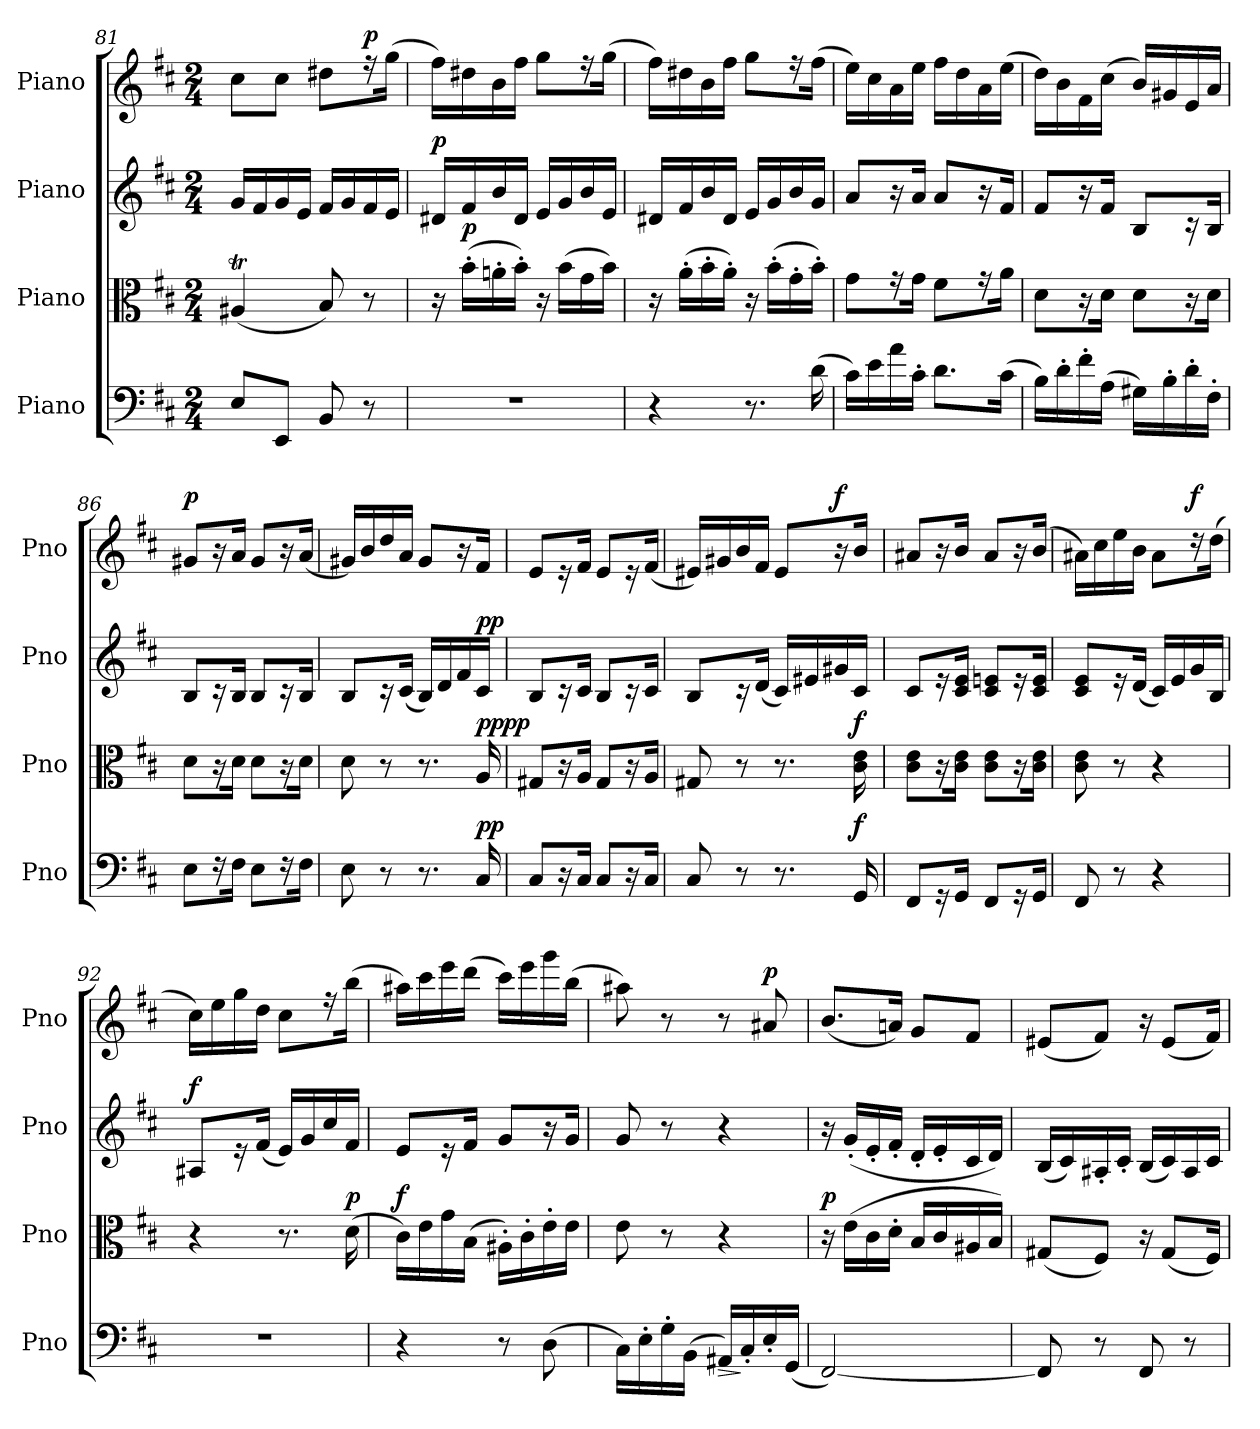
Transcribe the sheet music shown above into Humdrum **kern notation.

**kern	**dynam	**kern	**dynam	**kern	**dynam	**kern	**dynam
*part4	*part4	*part3	*part3	*part2	*part2	*part1	*part1
*staff4	*staff4	*staff3	*staff3	*staff2	*staff2	*staff1	*staff1
*I"Piano	*	*I"Piano	*	*I"Piano	*	*I"Piano	*
*I'Pno	*	*I'Pno	*	*I'Pno	*	*I'Pno	*
!!LO:PB:g=z
*clefF4	*	*clefC3	*	*clefG2	*	*clefG2	*
*k[f#c#]	*	*k[f#c#]	*	*k[f#c#]	*	*k[f#c#]	*
*M2/4	*	*M2/4	*	*M2/4	*	*M2/4	*
=81	=81	=81	=81	=81	=81	=81	=81
8E/L	.	(4A#Xt/	.	16g/LL	.	8cc#\L	.
.	.	.	.	16f#/	.	.	.
8EE/J	.	.	.	16g/	.	8cc#\J	.
.	.	.	.	16e/JJ	.	.	.
8BB/	.	8B/)	.	16f#/LL	.	8dd#X\L	.
.	.	.	.	16g/	.	.	.
!	!	!	!	!	!	!	!LO:DY:a
8r	.	8r	.	16f#/	.	16r	p
.	.	.	.	16e/JJ	.	(16gg\Jk	.
=82	=82	=82	=82	=82	=82	=82	=82
!	!	!	!	!	!LO:DY:a	!	!
2r	.	16r	.	16d#X/LL	p	16ff#\LL)	.
!	!	!	!LO:DY:a	!	!	!	!
.	.	(16b'\LL	p	16f#/	.	16dd#X\	.
.	.	16an'\	.	16b/	.	16b\	.
.	.	16b'\JJ)	.	16d#/JJ	.	16ff#\JJ	.
.	.	16r	.	16e/LL	.	8gg\L	.
.	.	(16b\LL	.	16g/	.	.	.
.	.	16g\	.	16b/	.	16r	.
.	.	16b\JJ)	.	16e/JJ	.	(16gg\Jk	.
=83	=83	=83	=83	=83	=83	=83	=83
4r	.	16r	.	16d#X/LL	.	16ff#\LL)	.
.	.	(16a'\LL	.	16f#/	.	16dd#X\	.
.	.	16b'\	.	16b/	.	16b\	.
.	.	16a'\JJ)	.	16d#/JJ	.	16ff#\JJ	.
8.r	.	16r	.	16e/LL	.	8gg\L	.
.	.	(16b'\LL	.	16g/	.	.	.
.	.	16g'\	.	16b/	.	16r	.
(16d\	.	16b'\JJ)	.	16g/JJ	.	(16ff#\Jk	.
=84	=84	=84	=84	=84	=84	=84	=84
16c#\LL)	.	8g\L	.	8a/L	.	16ee\LL)	.
16e\	.	.	.	.	.	16cc#\	.
16a\	.	16r	.	16r	.	16a\	.
16c#'\JJ	.	16g\Jk	.	16a/Jk	.	16ee\JJ	.
8.d\L	.	8f#\L	.	8a/L	.	16ff#\LL	.
.	.	.	.	.	.	16dd\	.
.	.	16r	.	16r	.	16a\	.
(16c#\Jk	.	16a\Jk	.	16f#/Jk	.	(16ee\JJ	.
=85	=85	=85	=85	=85	=85	=85	=85
16B\LL)	.	8d\L	.	8f#/L	.	16dd\LL)	.
16d'\	.	.	.	.	.	16b\	.
16f#'\	.	16r	.	16r	.	16f#\	.
(16A\JJ	.	16d\Jk	.	16f#/Jk	.	(16cc#\JJ	.
16G#X\LL)	.	8d\L	.	8B/L	.	16b/LL)	.
16B'\	.	.	.	.	.	16g#X/	.
16d'\	.	16r	.	16r	.	16e/	.
16F#'\JJ	.	16d\Jk	.	16B/Jk	.	16a/JJ	.
=86	=86	=86	=86	=86	=86	=86	=86
!	!	!	!	!	!	!	!LO:DY:a
8E\L	.	8d\L	.	8B/L	.	8g#X/L	p
16r	.	16r	.	16r	.	16r	.
16F#\Jk	.	16d\Jk	.	16B/Jk	.	16a/Jk	.
8E\L	.	8d\L	.	8B/L	.	8g#/L	.
16r	.	16r	.	16r	.	16r	.
16F#\Jk	.	16d\Jk	.	16B/Jk	.	(16a/Jk	.
=87	=87	=87	=87	=87	=87	=87	=87
8E\	.	8d\	.	8B/L	.	16g#X/LL)	.
.	.	.	.	.	.	16b/	.
8r	.	8r	.	16r	.	16dd/	.
.	.	.	.	(16c#/Jk	.	16a/JJ	.
8.r	.	8.r	.	16B/LL)	.	8g#/L	.
.	.	.	.	16d/	.	.	.
.	.	.	.	16f#/	.	16r	.
!	!LO:DY:a	!	!LO:DY:a	!	!	!	!
!	!	!	!LO:DY:n=1:a	!	!LO:DY:a	!	!
16C#/	pp	16A/	pp pp	16c#/JJ	pp	16f#/Jk	.
=88	=88	=88	=88	=88	=88	=88	=88
8C#/L	.	8G#X/L	.	8B/L	.	8e/L	.
16r	.	16r	.	16r	.	16r	.
16C#/Jk	.	16A/Jk	.	16c#/Jk	.	16f#/Jk	.
8C#/L	.	8G#/L	.	8B/L	.	8e/L	.
16r	.	16r	.	16r	.	16r	.
16C#/Jk	.	16A/Jk	.	16c#/Jk	.	(16f#/Jk	.
!!LO:LB:g=z
=89	=89	=89	=89	=89	=89	=89	=89
8C#/	.	8G#X/	.	8B/L	.	16e#X/LL)	.
.	.	.	.	.	.	16g#X/	.
8r	.	8r	.	16r	.	16b/	.
.	.	.	.	(16d/Jk	.	16f#/JJ	.
8.r	.	8.r	.	16c#/LL)	.	8e#/L	.
.	.	.	.	16e#X/	.	.	.
!	!	!	!	!	!	!	!LO:DY:a
.	.	.	.	16g#X/	.	16r	f
!	!LO:DY:a	!	!LO:DY:a	!	!	!	!
16GG/	f	16c#\ 16e\	f	16c#/JJ	.	16b/Jk	.
=90	=90	=90	=90	=90	=90	=90	=90
8FF#/L	.	8c#\ 8e\L	.	8c#/L	.	8a#X/L	.
16r	.	16r	.	16r	.	16r	.
16GG/Jk	.	16c#\ 16e\Jk	.	16c#/ 16e/Jk	.	16b/Jk	.
8FF#/L	.	8c#\ 8e\L	.	8c#/ 8en/L	.	8a#/L	.
16r	.	16r	.	16r	.	16r	.
16GG/Jk	.	16c#\ 16e\Jk	.	16c#/ 16e/Jk	.	(16b/Jk	.
=91	=91	=91	=91	=91	=91	=91	=91
8FF#/	.	8c#\ 8e\	.	8c#/ 8e/L	.	16a#X\LL)	.
.	.	.	.	.	.	16cc#\	.
8r	.	8r	.	16r	.	16ee\	.
.	.	.	.	(16d/Jk	.	16b\JJ	.
4r	.	4r	.	16c#/LL)	.	8a#\L	.
.	.	.	.	16e/	.	.	.
!	!	!	!	!	!	!	!LO:DY:a
.	.	.	.	16g/	.	16r	f
.	.	.	.	16B/JJ	.	(16dd\Jk	.
=92	=92	=92	=92	=92	=92	=92	=92
!	!	!	!	!	!LO:DY:a	!	!
2r	.	4r	.	8A#X/L	f	16cc#\LL)	.
.	.	.	.	.	.	16ee\	.
.	.	.	.	16r	.	16gg\	.
.	.	.	.	(16f#/Jk	.	16dd\JJ	.
.	.	8.r	.	16e/LL)	.	8cc#\L	.
.	.	.	.	16g/	.	.	.
.	.	.	.	16cc#/	.	16r	.
!	!	!	!LO:DY:a	!	!	!	!
.	.	(16d\	p	16f#/JJ	.	(16bb\Jk	.
=93	=93	=93	=93	=93	=93	=93	=93
!	!	!	!LO:DY:a	!	!	!	!
4r	.	16c#\LL)	f	8e/L	.	16aa#X\LL)	.
.	.	16e\	.	.	.	16ccc#\	.
.	.	16g\	.	16r	.	16eee\	.
.	.	(16B\JJ	.	16f#/Jk	.	(16ddd\JJ	.
8r	.	16A#X'\LL)	.	8g/L	.	16ccc#\LL)	.
.	.	16c#'\	.	.	.	16eee\	.
(8D\	.	16e'\	.	16r	.	16ggg\	.
.	.	16e\JJ	.	16g/Jk	.	(16bb\JJ	.
=94	=94	=94	=94	=94	=94	=94	=94
16C#\LL)	.	8e\	.	8g/	.	8aa#X\)	.
16E'\	.	.	.	.	.	.	.
16G'\	.	8r	.	8r	.	8r	.
(16BB\JJ	.	.	.	.	.	.	.
!	!LO:HP:b	!	!	!	!	!	!
16AA#X/LL)	>	4r	.	4r	.	8r	.
16C#'/	]	.	.	.	.	.	.
!	!	!	!	!	!	!	!LO:DY:a
16E'/	.	.	.	.	.	8a#X/	p
(16GG/JJ	.	.	.	.	.	.	.
=95	=95	=95	=95	=95	=95	=95	=95
!	!	!	!LO:DY:a	!	!	!	!
[2FF#/)	.	16r	p	16r	.	(8.b/L	.
.	.	(16e\LL	.	(16g'/LL	.	.	.
.	.	16c#\	.	16e'/	.	.	.
.	.	16d'\JJ	.	16f#'/JJ	.	16an/Jk)	.
.	.	16B/LL	.	16d'/LL	.	8g/L	.
.	.	16c#/	.	16e'/	.	.	.
.	.	16A#X/	.	16c#/	.	8f#/J	.
.	.	16B/JJ)	.	16d/JJ)	.	.	.
!!LO:PB:g=z
=96	=96	=96	=96	=96	=96	=96	=96
8FF#/]	.	(8G#X/L	.	(16B/LL	.	(8e#X/L	.
.	.	.	.	16c#/)	.	.	.
8r	.	8F#/J)	.	16A#X'/	.	8f#/J)	.
.	.	.	.	16c#'/JJ	.	.	.
8FF#/	.	16r	.	(16B/LL	.	16r	.
.	.	(8G#/L	.	16c#/)	.	(8e#/L	.
8r	.	.	.	16A#/	.	.	.
.	.	16F#/Jk)	.	16c#/JJ	.	16f#/Jk)	.
=	=	=	=	=	=	=	=
*-	*-	*-	*-	*-	*-	*-	*-
